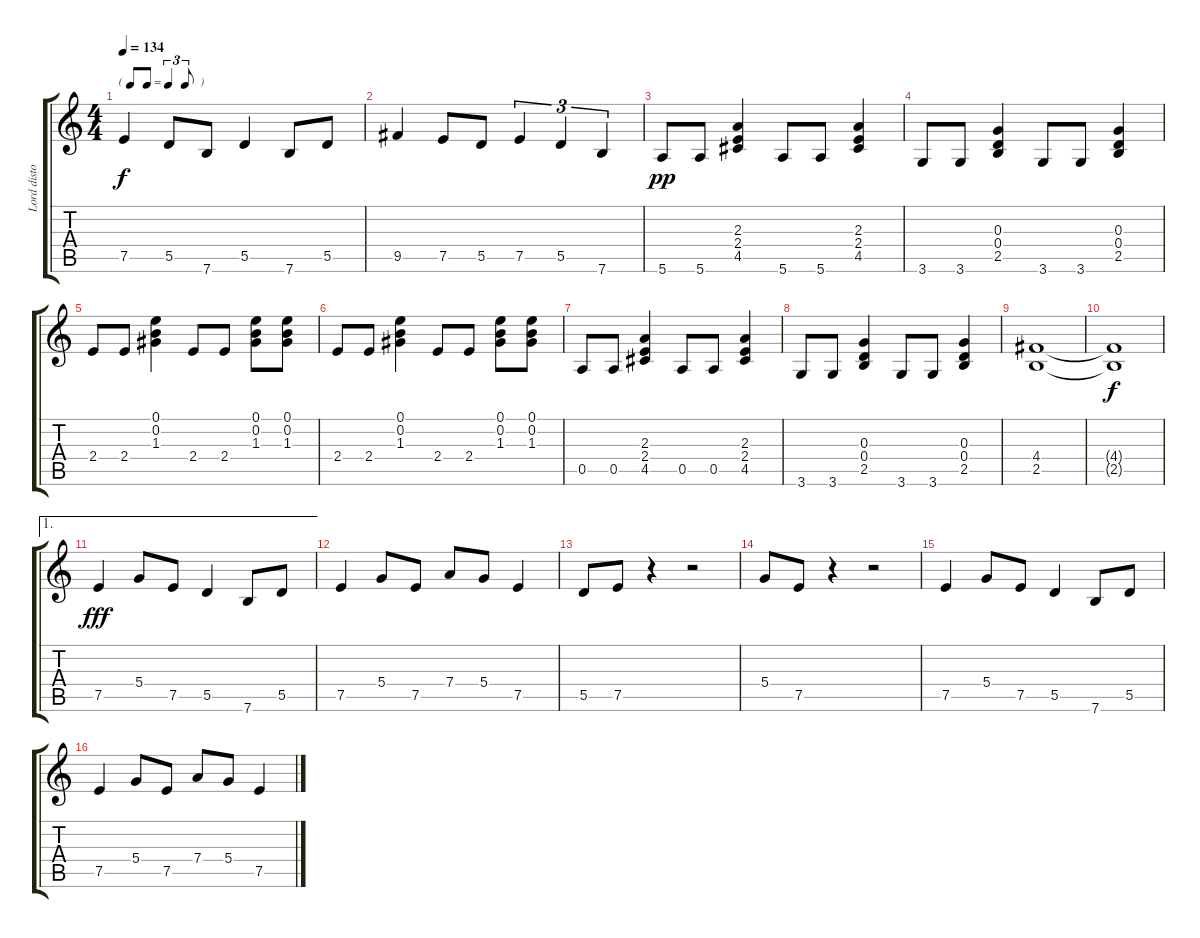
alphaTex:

\track ("Lord distorted organ" "Lord disto") {instrument overdrivenguitar}
\staff {score tabs}
\tuning (E4 B3 G3 D3 A2 E2) {hide}
\ts (4 4)
\tf triplet8th
\tempo 134
\clef g2
\ks c
7.5.4{dy f} 5.5.8 7.6.8 5.5.4 7.6.8 5.5.8 |
9.5.4 7.5.8 5.5.8 7.5.4{tu (3 2)} 5.5.4{tu (3 2)} 7.6.4{tu (3 2)} |
5.6.8{dy pp} 5.6.8 (2.3 2.4 4.5).4 5.6.8 5.6.8 (2.3 2.4 4.5).4 |
3.6.8 3.6.8 (0.3 0.4 2.5).4 3.6.8 3.6.8 (0.3 0.4 2.5).4 |
2.4.8 2.4.8 (0.1 0.2 1.3).4 2.4.8 2.4.8 (0.1 0.2 1.3).8 (0.1 0.2 1.3).8 |
2.4.8 2.4.8 (0.1 0.2 1.3).4 2.4.8 2.4.8 (0.1 0.2 1.3).8 (0.1 0.2 1.3).8 |
0.5.8 0.5.8 (2.3 2.4 4.5).4 0.5.8 0.5.8 (2.3 2.4 4.5).4 |
3.6.8 3.6.8 (0.3 0.4 2.5).4 3.6.8 3.6.8 (0.3 0.4 2.5).4 |
(4.4 2.5).1 |
(4.4{t} 2.5{t}).1{dy f} |
\ae 1
7.5.4{dy fff} 5.4.8 7.5.8 5.5.4 7.6.8 5.5.8 |
7.5.4 5.4.8 7.5.8 7.4.8 5.4.8 7.5.4 |
5.5.8 7.5.8 r.4 r.2 |
5.4.8 7.5.8 r.4 r.2 |
7.5.4 5.4.8 7.5.8 5.5.4 7.6.8 5.5.8 |
7.5.4 5.4.8 7.5.8 7.4.8 5.4.8 7.5.4
